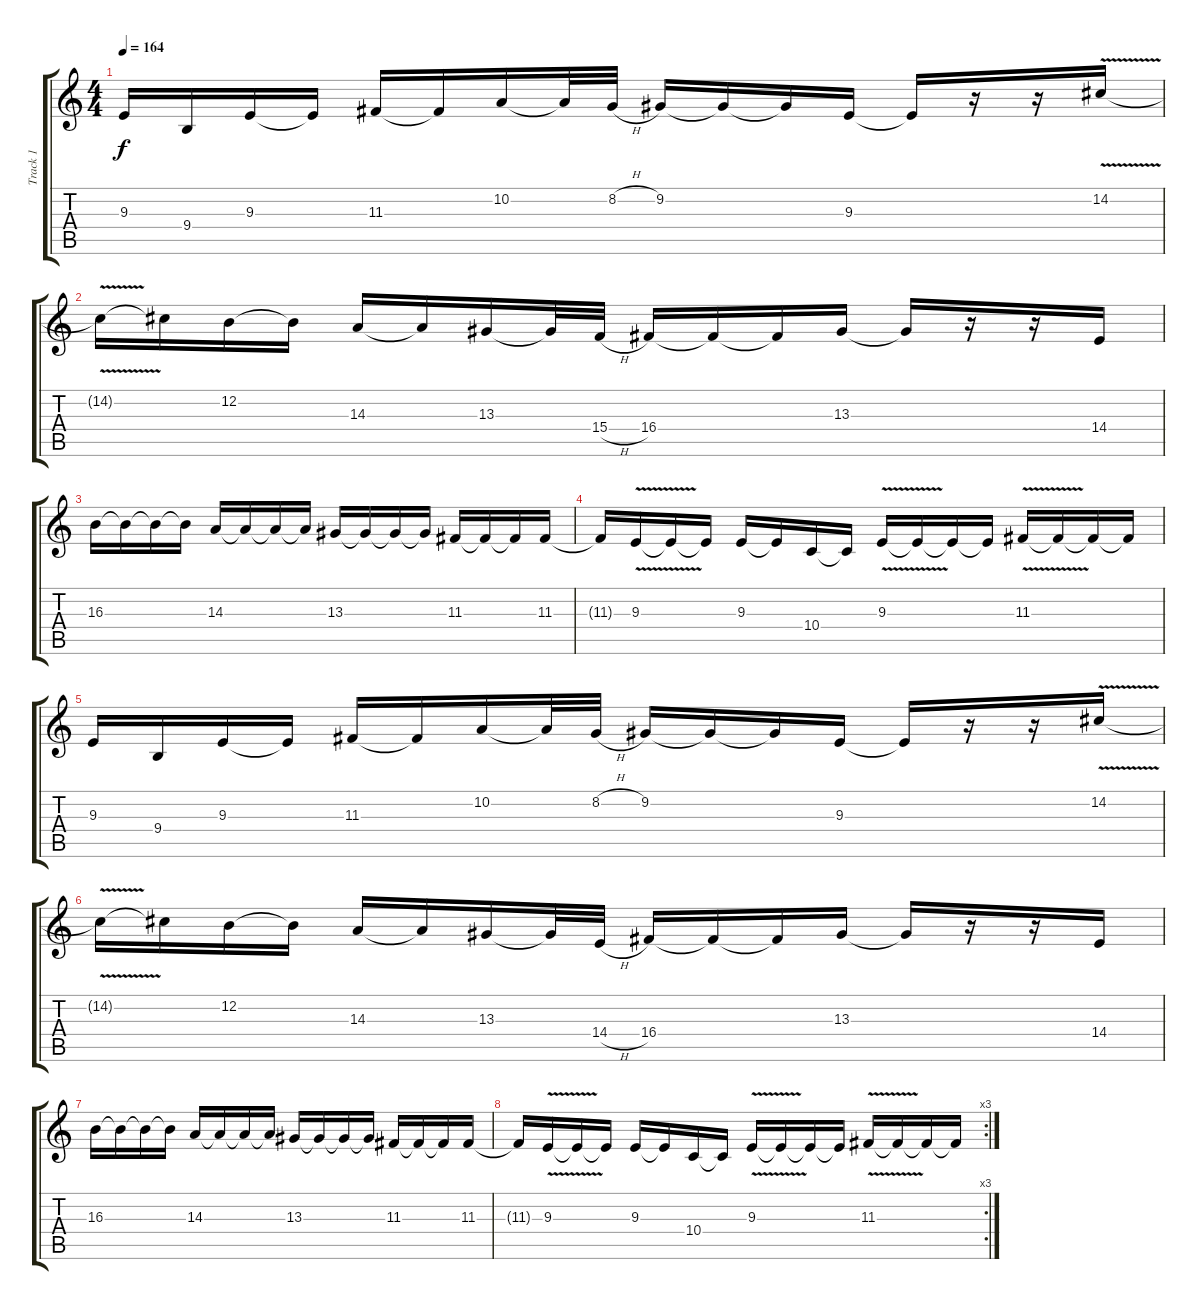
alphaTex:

\track ("Track 1" "Track 1") {instrument lead5charang}
\staff {score tabs}
\tuning (E4 B3 G3 D3 A2 E2) {hide}
\ts (4 4)
\tempo 164
\clef g2
\ks c
9.3.16{dy f} 9.4.16 9.3.16 9.3{t}.16 11.3.16 11.3{t}.16 10.2.16 10.2{t}.32 8.2{h}.32 9.2.16 9.2{t}.16 9.2{t}.16 9.3.16 9.3{t}.16 r.16 r.16 14.2{v}.16 |
14.2{t}.16 14.2{t}.16 12.2.16 12.2{t}.16 14.3.16 14.3{t}.16 13.3.16 13.3{t}.32 15.4{h}.32 16.4.16 16.4{t}.16 16.4{t}.16 13.3.16 13.3{t}.16 r.16 r.16 14.4.16 |
16.3.16 16.3{t}.16 16.3{t}.16 16.3{t}.16 14.3.16 14.3{t}.16 14.3{t}.16 14.3{t}.16 13.3.16 13.3{t}.16 13.3{t}.16 13.3{t}.16 11.3.16 11.3{t}.16 11.3{t}.16 11.3.16 |
11.3{t}.16 9.3{v}.16 9.3{t}.16 9.3{t}.16 9.3.16 9.3{t}.16 10.4.16 10.4{t}.16 9.3{v}.16 9.3{t}.16 9.3{t}.16 9.3{t}.16 11.3{v}.16 11.3{t}.16 11.3{t}.16 11.3{t}.16 |
9.3.16 9.4.16 9.3.16 9.3{t}.16 11.3.16 11.3{t}.16 10.2.16 10.2{t}.32 8.2{h}.32 9.2.16 9.2{t}.16 9.2{t}.16 9.3.16 9.3{t}.16 r.16 r.16 14.2{v}.16 |
14.2{t}.16 14.2{t}.16 12.2.16 12.2{t}.16 14.3.16 14.3{t}.16 13.3.16 13.3{t}.32 14.4{h}.32 16.4.16 16.4{t}.16 16.4{t}.16 13.3.16 13.3{t}.16 r.16 r.16 14.4.16 |
16.3.16 16.3{t}.16 16.3{t}.16 16.3{t}.16 14.3.16 14.3{t}.16 14.3{t}.16 14.3{t}.16 13.3.16 13.3{t}.16 13.3{t}.16 13.3{t}.16 11.3.16 11.3{t}.16 11.3{t}.16 11.3.16 |
\rc 3
11.3{t}.16 9.3{v}.16 9.3{t}.16 9.3{t}.16 9.3.16 9.3{t}.16 10.4.16 10.4{t}.16 9.3{v}.16 9.3{t}.16 9.3{t}.16 9.3{t}.16 11.3{v}.16 11.3{t}.16 11.3{t}.16 11.3{t}.16
